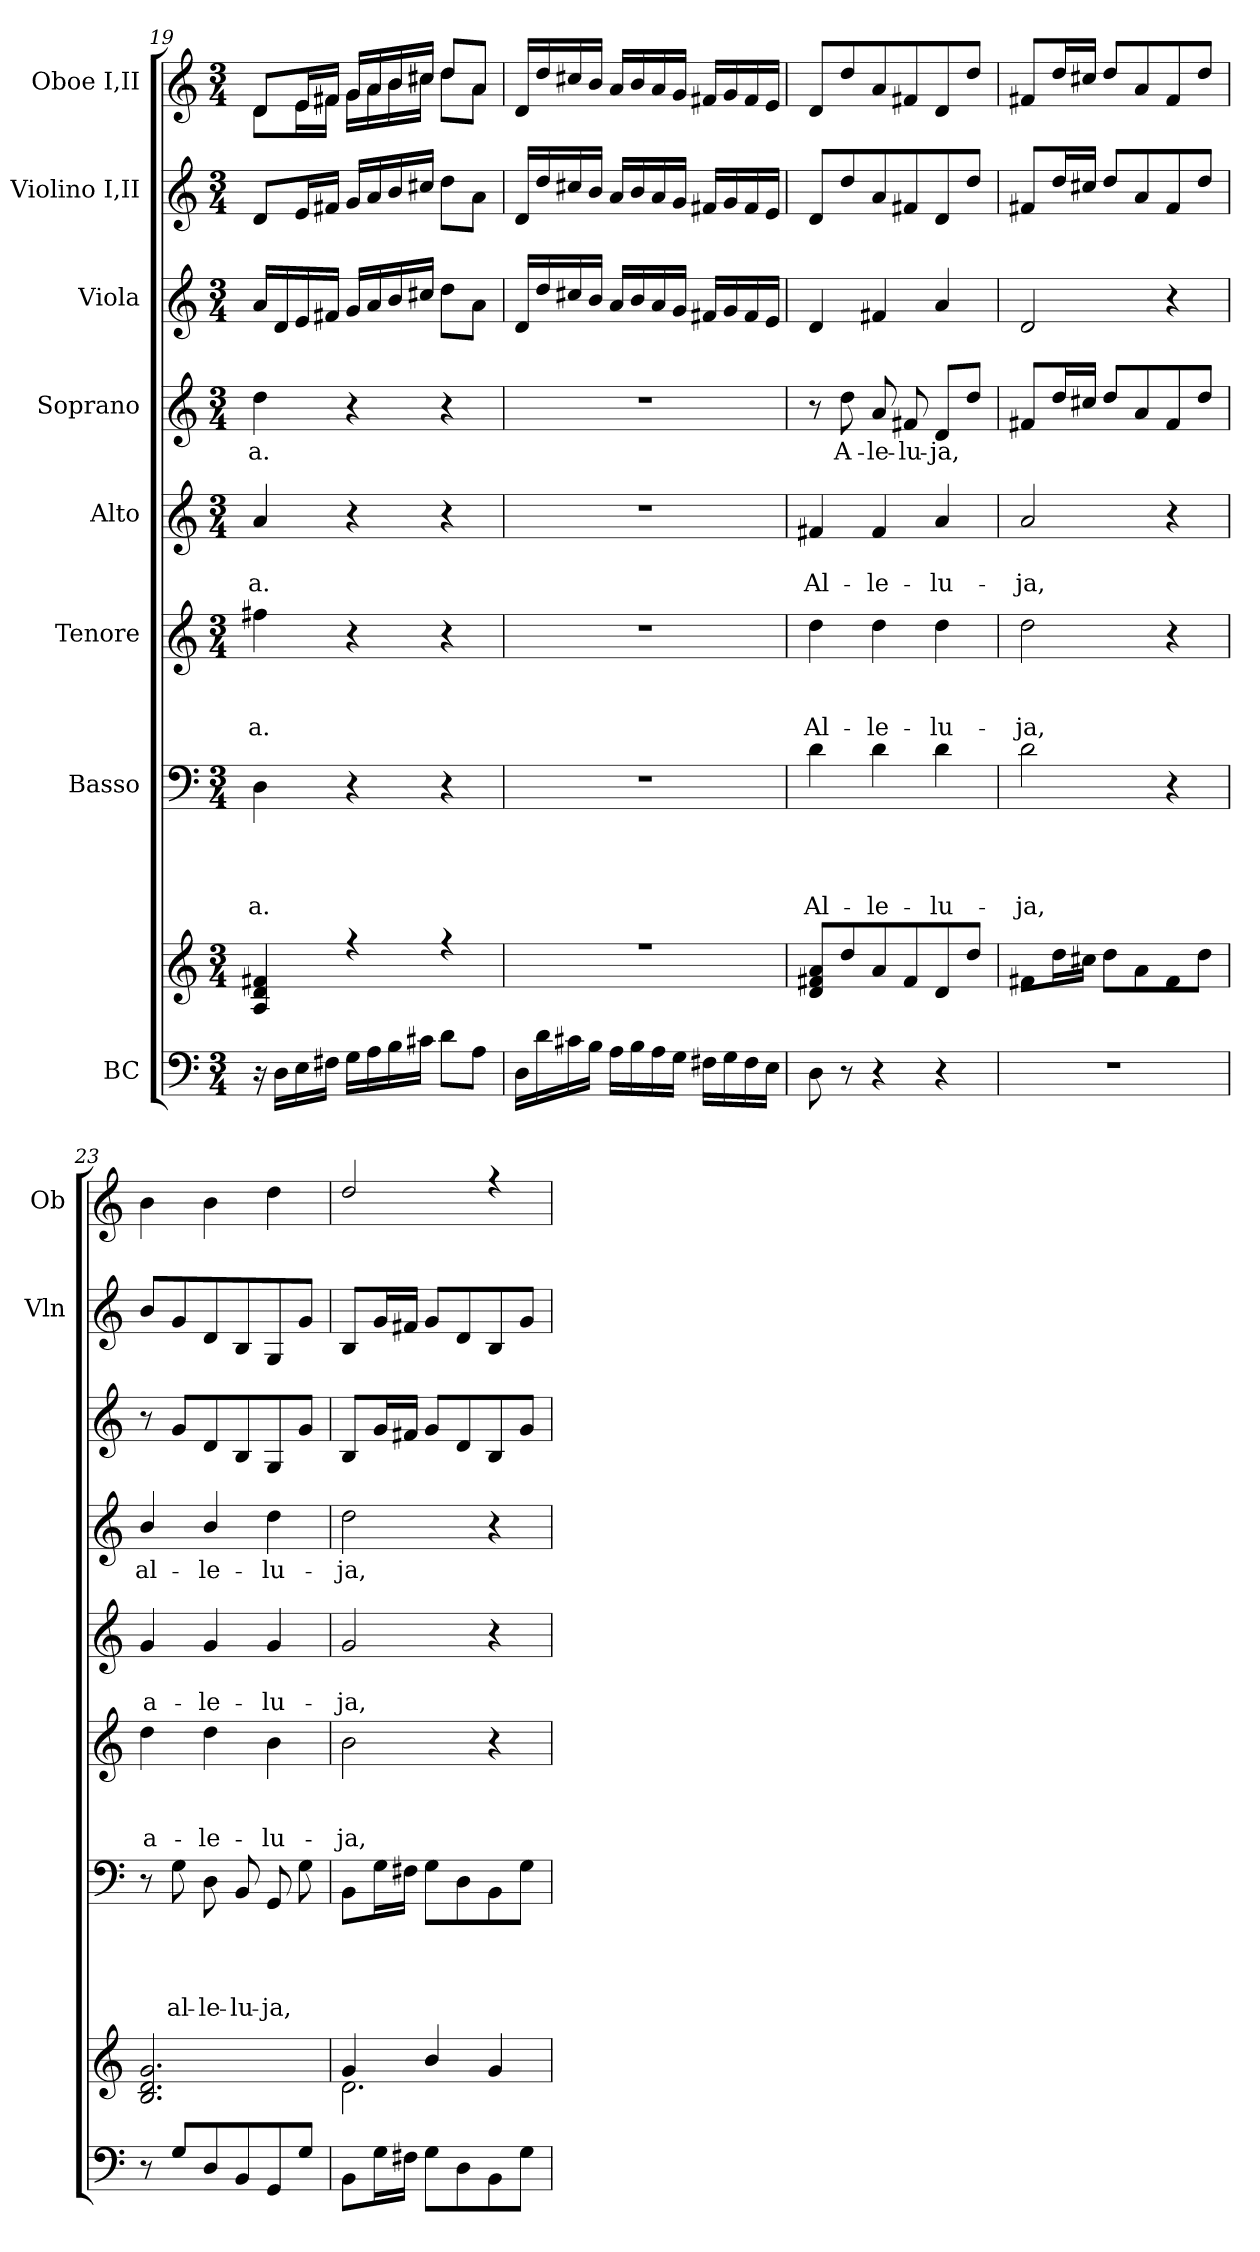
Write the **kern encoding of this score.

**kern	**kern	**kern	**text	**text	**text	**text	**kern	**text	**text	**text	**kern	**text	**text	**kern	**text	**kern	**kern	**kern
*part8	*part8	*part7	*part7	*part7	*part7	*part7	*part6	*part6	*part6	*part6	*part5	*part5	*part5	*part4	*part4	*part3	*part2	*part1
*staff9	*staff8	*staff7	*staff7	*staff7	*staff7	*staff7	*staff6	*staff6	*staff6	*staff6	*staff5	*staff5	*staff5	*staff4	*staff4	*staff3	*staff2	*staff1
*I"BC	*	*I"Basso	*	*	*	*	*I"Tenore	*	*	*	*I"Alto	*	*	*I"Soprano	*	*I"Viola	*I"Violino I,II	*I"Oboe I,II
*	*	*	*	*	*	*	*	*	*	*	*	*	*	*	*	*	*I'Vln	*I'Ob
*clefF4	*clefG2	*clefF4	*	*	*	*	*clefG2	*	*	*	*clefG2	*	*	*clefG2	*	*clefG2	*clefG2	*clefG2
*	*	*	*	*	*	*	*ITrd7c12	*	*	*	*	*	*	*	*	*	*	*
*k[]	*k[]	*k[]	*	*	*	*	*k[]	*	*	*	*k[]	*	*	*k[]	*	*k[]	*k[]	*k[]
*C:	*C:	*C:	*	*	*	*	*C:	*	*	*	*C:	*	*	*C:	*	*C:	*C:	*C:
*M3/4	*M3/4	*M3/4	*	*	*	*	*M3/4	*	*	*	*M3/4	*	*	*M3/4	*	*M3/4	*M3/4	*M3/4
=19	=19	=19	=19	=19	=19	=19	=19	=19	=19	=19	=19	=19	=19	=19	=19	=19	=19	=19
*	*^	*	*	*	*	*	*	*	*	*	*	*	*	*	*	*	*	*
!	!	!	!	!	!	!	!LO:LY:b	!	!	!	!LO:LY:b	!	!	!LO:LY:b	!	!LO:LY:b	!	!	!
*	*	*	*	*	*	*	*	*	*	*	*	*	*	*	*	*	*	*	*^
16r	4A/ 4d/ 4f#X/	2.ryy	4D\	.	.	.	-a.	4f#X\	.	.	-a.	4a/	.	-a.	4dd\	-a.	16a/LL	8d/L	8d/L	8d\L
16D\LL	.	.	.	.	.	.	.	.	.	.	.	.	.	.	.	.	16d/	.	.	.
16E\	.	.	.	.	.	.	.	.	.	.	.	.	.	.	.	.	16e/	16e/L	16e/L	16e\L
16F#X\JJ	.	.	.	.	.	.	.	.	.	.	.	.	.	.	.	.	16f#X/JJ	16f#X/JJ	16f#X/JJ	16f#X\JJ
16G\LL	4r	.	4r	.	.	.	.	4r	.	.	.	4r	.	.	4r	.	16g/LL	16g/LL	16g/LL	16g\LL
16A\	.	.	.	.	.	.	.	.	.	.	.	.	.	.	.	.	16a/	16a/	16a/	16a\
16B\	.	.	.	.	.	.	.	.	.	.	.	.	.	.	.	.	16b/	16b/	16b/	16b\
16c#X\JJ	.	.	.	.	.	.	.	.	.	.	.	.	.	.	.	.	16cc#X/JJ	16cc#X/JJ	16cc#X/JJ	16cc#X\JJ
8d\L	4r	.	4r	.	.	.	.	4r	.	.	.	4r	.	.	4r	.	8dd\L	8dd\L	8dd/L	8dd\L
8A\J	.	.	.	.	.	.	.	.	.	.	.	.	.	.	.	.	8a\J	8a\J	8a/J	8a\J
=20	=20	=20	=20	=20	=20	=20	=20	=20	=20	=20	=20	=20	=20	=20	=20	=20	=20	=20	=20	=20
!	!LO:N:vis=1	!	!LO:N:vis=1	!	!	!	!	!LO:N:vis=1	!	!	!	!LO:N:vis=1	!	!	!LO:N:vis=1	!	!	!	!	!
16D\LL	2.r	2.ryy	2.r	.	.	.	.	2.r	.	.	.	2.r	.	.	2.r	.	16d/LL	16d/LL	16d/LL	2.ryy
16d\	.	.	.	.	.	.	.	.	.	.	.	.	.	.	.	.	16dd/	16dd/	16dd/	.
16c#X\	.	.	.	.	.	.	.	.	.	.	.	.	.	.	.	.	16cc#X/	16cc#X/	16cc#X/	.
16B\JJ	.	.	.	.	.	.	.	.	.	.	.	.	.	.	.	.	16b/JJ	16b/JJ	16b/JJ	.
16A\LL	.	.	.	.	.	.	.	.	.	.	.	.	.	.	.	.	16a/LL	16a/LL	16a/LL	.
16B\	.	.	.	.	.	.	.	.	.	.	.	.	.	.	.	.	16b/	16b/	16b/	.
16A\	.	.	.	.	.	.	.	.	.	.	.	.	.	.	.	.	16a/	16a/	16a/	.
16G\JJ	.	.	.	.	.	.	.	.	.	.	.	.	.	.	.	.	16g/JJ	16g/JJ	16g/JJ	.
16F#X\LL	.	.	.	.	.	.	.	.	.	.	.	.	.	.	.	.	16f#X/LL	16f#X/LL	16f#X/LL	.
16G\	.	.	.	.	.	.	.	.	.	.	.	.	.	.	.	.	16g/	16g/	16g/	.
16F#\	.	.	.	.	.	.	.	.	.	.	.	.	.	.	.	.	16f#/	16f#/	16f#/	.
16E\JJ	.	.	.	.	.	.	.	.	.	.	.	.	.	.	.	.	16e/JJ	16e/JJ	16e/JJ	.
!!LO:PB:g=z	!!
=21	=21	=21	=21	=21	=21	=21	=21	=21	=21	=21	=21	=21	=21	=21	=21	=21	=21	=21	=21	=21
!	!	!	!	!	!	!	!LO:LY:b	!	!	!	!LO:LY:b	!	!	!LO:LY:b	!	!	!	!	!	!
8D\	8d/ 8f#X/ 8a/L	2.ryy	4d\	.	.	.	Al-	4d\	.	.	Al-	4f#X/	.	Al-	8r	.	4d/	8d/L	8d/L	2.ryy
!	!	!	!	!	!	!	!	!	!	!	!	!	!	!	!	!LO:LY:b	!	!	!	!
8r	8dd/	.	.	.	.	.	.	.	.	.	.	.	.	.	8dd\	A-	.	8dd/	8dd/	.
!	!	!	!	!	!	!	!LO:LY:b	!	!	!	!LO:LY:b	!	!	!LO:LY:b	!	!LO:LY:b	!	!	!	!
4r	8a/	.	4d\	.	.	.	-le-	4d\	.	.	-le-	4f#/	.	-le-	8a/	-le-	4f#X/	8a/	8a/	.
!	!	!	!	!	!	!	!	!	!	!	!	!	!	!	!	!LO:LY:b	!	!	!	!
.	8f#/	.	.	.	.	.	.	.	.	.	.	.	.	.	8f#X/	-lu-	.	8f#X/	8f#X/	.
!	!	!	!	!	!	!	!LO:LY:b	!	!	!	!LO:LY:b	!	!	!LO:LY:b	!	!LO:LY:b	!	!	!	!
4r	8d/	.	4d\	.	.	.	-lu-	4d\	.	.	-lu-	4a/	.	-lu-	8d/L	-ja,	4a/	8d/	8d/	.
.	8dd/J	.	.	.	.	.	.	.	.	.	.	.	.	.	8dd/J	.	.	8dd/J	8dd/J	.
=22	=22	=22	=22	=22	=22	=22	=22	=22	=22	=22	=22	=22	=22	=22	=22	=22	=22	=22	=22	=22
!LO:N:vis=1	!	!	!	!	!	!	!LO:LY:b	!	!	!	!LO:LY:b	!	!	!LO:LY:b	!	!	!	!	!	!
2.r	8f#X\L	2.ryy	2d\	.	.	.	-ja,	2d\	.	.	-ja,	2a/	.	-ja,	8f#X/L	.	2d/	8f#X/L	8f#X/L	2.ryy
.	16dd\L	.	.	.	.	.	.	.	.	.	.	.	.	.	16dd/L	.	.	16dd/L	16dd/L	.
.	16cc#X\JJ	.	.	.	.	.	.	.	.	.	.	.	.	.	16cc#X/JJ	.	.	16cc#X/JJ	16cc#X/JJ	.
.	8dd\L	.	.	.	.	.	.	.	.	.	.	.	.	.	8dd/L	.	.	8dd/L	8dd/L	.
.	8a\	.	.	.	.	.	.	.	.	.	.	.	.	.	8a/	.	.	8a/	8a/	.
.	8f#\	.	4r	.	.	.	.	4r	.	.	.	4r	.	.	8f#/	.	4r	8f#/	8f#/	.
.	8dd\J	.	.	.	.	.	.	.	.	.	.	.	.	.	8dd/J	.	.	8dd/J	8dd/J	.
=23	=23	=23	=23	=23	=23	=23	=23	=23	=23	=23	=23	=23	=23	=23	=23	=23	=23	=23	=23	=23
!	!	!	!	!	!	!	!	!	!	!	!LO:LY:b	!	!	!LO:LY:b	!	!LO:LY:b	!	!	!	!
8r	2.B/ 2.d/ 2.g/	2.ryy	8r	.	.	.	.	4d\	.	.	a-	4g/	.	a-	4b/	al-	8r	8b/L	4b\	2.ryy
!	!	!	!	!	!	!	!LO:LY:b	!	!	!	!	!	!	!	!	!	!	!	!	!
8G/L	.	.	8G\	.	.	.	al-	.	.	.	.	.	.	.	.	.	8g/L	8g/	.	.
!	!	!	!	!	!	!	!LO:LY:b	!	!	!	!LO:LY:b	!	!	!LO:LY:b	!	!LO:LY:b	!	!	!	!
8D/	.	.	8D\	.	.	.	-le-	4d\	.	.	-le-	4g/	.	-le-	4b/	-le-	8d/	8d/	4b\	.
!	!	!	!	!	!	!	!LO:LY:b	!	!	!	!	!	!	!	!	!	!	!	!	!
8BB/	.	.	8BB/	.	.	.	-lu-	.	.	.	.	.	.	.	.	.	8B/	8B/	.	.
!	!	!	!	!	!	!	!LO:LY:b	!	!	!	!LO:LY:b	!	!	!LO:LY:b	!	!LO:LY:b	!	!	!	!
8GG/	.	.	8GG/	.	.	.	-ja,	4B\	.	.	-lu-	4g/	.	-lu-	4dd\	-lu-	8G/	8G/	4dd\	.
8G/J	.	.	8G\	.	.	.	.	.	.	.	.	.	.	.	.	.	8g/J	8g/J	.	.
=24	=24	=24	=24	=24	=24	=24	=24	=24	=24	=24	=24	=24	=24	=24	=24	=24	=24	=24	=24	=24
!	!	!	!	!	!	!	!	!	!	!	!LO:LY:b	!	!	!LO:LY:b	!	!LO:LY:b	!	!	!	!
8BB\L	4g/	2.d\	8BB\L	.	.	.	.	2B\	.	.	-ja,	2g/	.	-ja,	2dd\	-ja,	8B/L	8B/L	2dd/	2.ryy
16G\L	.	.	16G\L	.	.	.	.	.	.	.	.	.	.	.	.	.	16g/L	16g/L	.	.
16F#X\JJ	.	.	16F#X\JJ	.	.	.	.	.	.	.	.	.	.	.	.	.	16f#X/JJ	16f#X/JJ	.	.
8G\L	4b/	.	8G\L	.	.	.	.	.	.	.	.	.	.	.	.	.	8g/L	8g/L	.	.
8D\	.	.	8D\	.	.	.	.	.	.	.	.	.	.	.	.	.	8d/	8d/	.	.
8BB\	4g/	.	8BB\	.	.	.	.	4r	.	.	.	4r	.	.	4r	.	8B/	8B/	4r	.
8G\J	.	.	8G\J	.	.	.	.	.	.	.	.	.	.	.	.	.	8g/J	8g/J	.	.
*	*v	*v	*	*	*	*	*	*	*	*	*	*	*	*	*	*	*	*	*v	*v
=	=	=	=	=	=	=	=	=	=	=	=	=	=	=	=	=	=	=
*-	*-	*-	*-	*-	*-	*-	*-	*-	*-	*-	*-	*-	*-	*-	*-	*-	*-	*-
